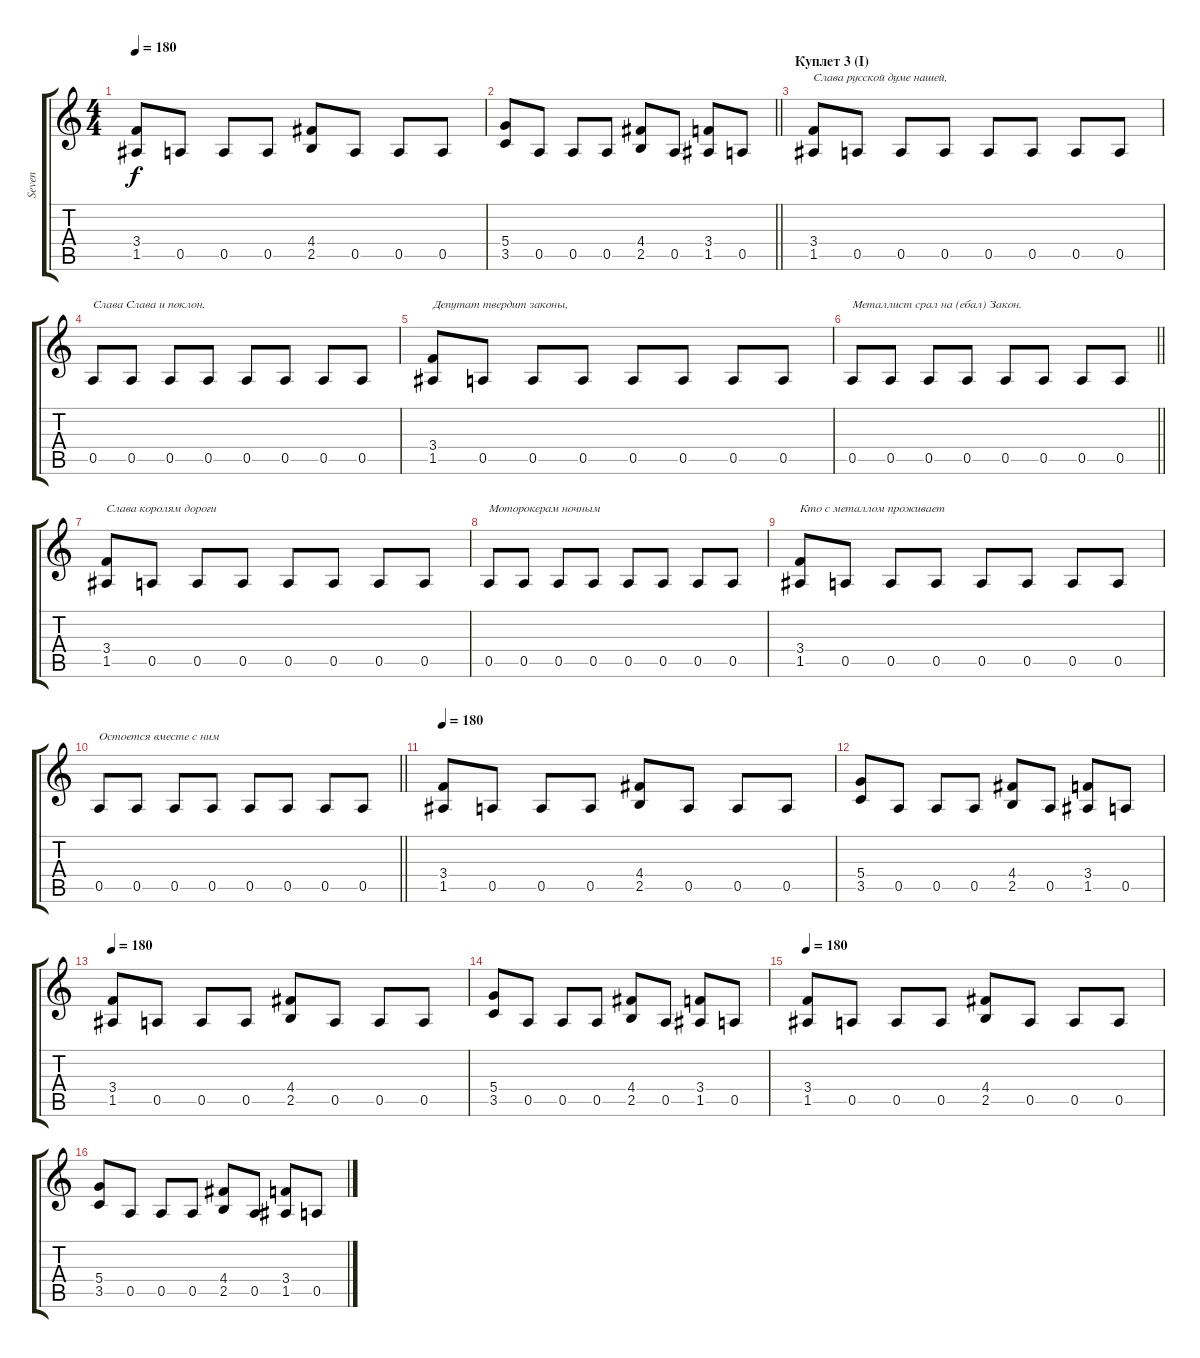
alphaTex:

\track ("Seven" "Seven") {instrument distortionguitar}
\staff {score tabs}
\tuning (E4 B3 G3 D3 A2 E2) {hide}
\ts (4 4)
\tempo 180
\clef g2
\ks c
(3.4 1.5).8{dy f} 0.5.8 0.5.8 0.5.8 (4.4 2.5).8 0.5.8 0.5.8 0.5.8 |
\barLineRight lightlight
(5.4 3.5).8 0.5.8 0.5.8 0.5.8 (4.4 2.5).8 0.5.8 (3.4 1.5).8 0.5.8 |
\section ("" "Куплет 3 (I)")
(3.4 1.5).8{txt "Cлава русской думе нашей,"} 0.5.8 0.5.8 0.5.8 0.5.8 0.5.8 0.5.8 0.5.8 |
0.5.8{txt "Слава Слава и поклон."} 0.5.8 0.5.8 0.5.8 0.5.8 0.5.8 0.5.8 0.5.8 |
(3.4 1.5).8{txt "Депутат твердит законы,"} 0.5.8 0.5.8 0.5.8 0.5.8 0.5.8 0.5.8 0.5.8 |
\barLineRight lightlight
0.5.8{txt "Металлист срал на (ебал) Закон."} 0.5.8 0.5.8 0.5.8 0.5.8 0.5.8 0.5.8 0.5.8 |
(3.4 1.5).8{txt "Слава королям дороги"} 0.5.8 0.5.8 0.5.8 0.5.8 0.5.8 0.5.8 0.5.8 |
0.5.8{txt "Моторокерам ночным"} 0.5.8 0.5.8 0.5.8 0.5.8 0.5.8 0.5.8 0.5.8 |
(3.4 1.5).8{txt "Кто с металлом проживает"} 0.5.8 0.5.8 0.5.8 0.5.8 0.5.8 0.5.8 0.5.8 |
\barLineRight lightlight
0.5.8{txt "Остоется вместе с ним"} 0.5.8 0.5.8 0.5.8 0.5.8 0.5.8 0.5.8 0.5.8 |
\section ("" "")
\tempo 180
(3.4 1.5).8 0.5.8 0.5.8 0.5.8 (4.4 2.5).8 0.5.8 0.5.8 0.5.8 |
(5.4 3.5).8 0.5.8 0.5.8 0.5.8 (4.4 2.5).8 0.5.8 (3.4 1.5).8 0.5.8 |
\tempo 180
(3.4 1.5).8 0.5.8 0.5.8 0.5.8 (4.4 2.5).8 0.5.8 0.5.8 0.5.8 |
(5.4 3.5).8 0.5.8 0.5.8 0.5.8 (4.4 2.5).8 0.5.8 (3.4 1.5).8 0.5.8 |
\tempo 180
(3.4 1.5).8 0.5.8 0.5.8 0.5.8 (4.4 2.5).8 0.5.8 0.5.8 0.5.8 |
(5.4 3.5).8 0.5.8 0.5.8 0.5.8 (4.4 2.5).8 0.5.8 (3.4 1.5).8 0.5.8
